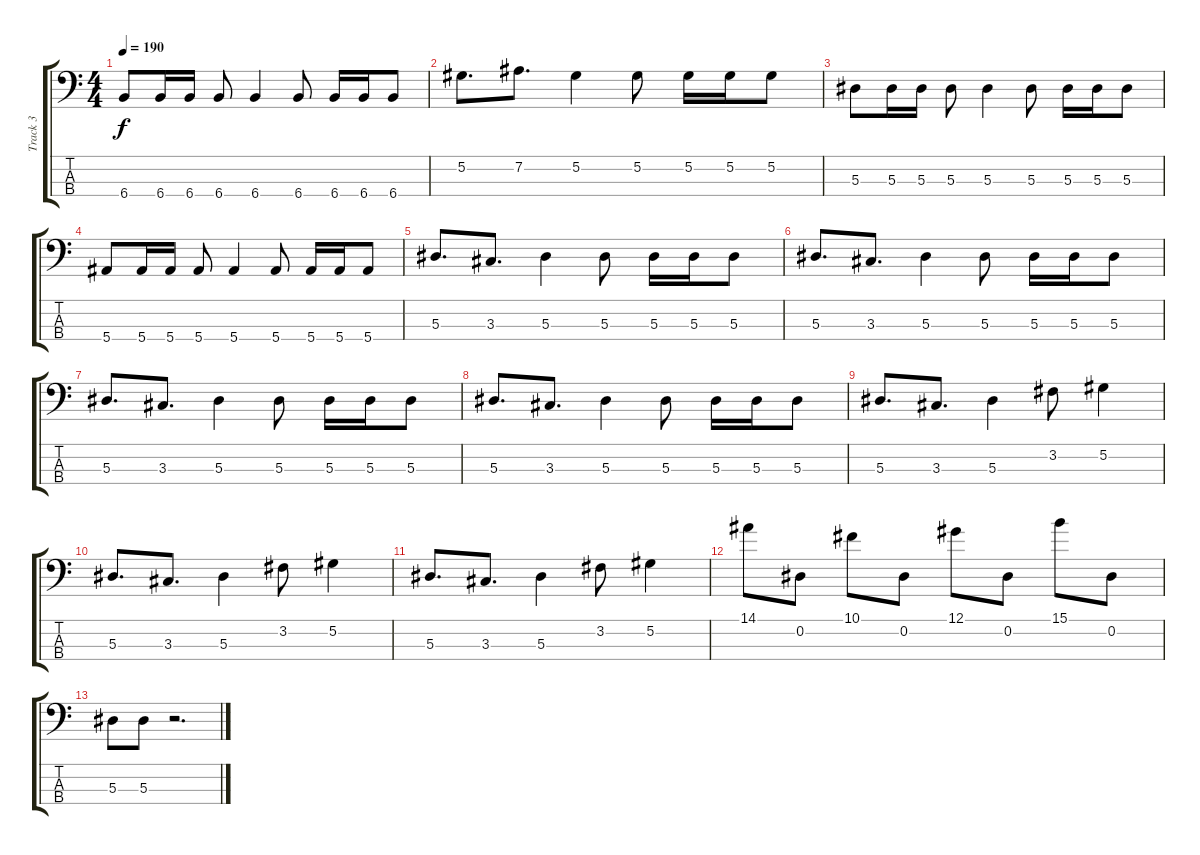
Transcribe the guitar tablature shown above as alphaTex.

\track ("Track 3" "Track 3") {instrument electricbassfinger}
\staff {score tabs}
\tuning (Ab2 Eb2 Bb1 F1) {hide}
\ts (4 4)
\tempo 190
\clef f4
\ks c
6.4.8{dy f} 6.4.16 6.4.16 6.4.8 6.4.4 6.4.8 6.4.16 6.4.16 6.4.8 |
5.2.8{d} 7.2.8{d} 5.2.4 5.2.8 5.2.16 5.2.16 5.2.8 |
5.3.8 5.3.16 5.3.16 5.3.8 5.3.4 5.3.8 5.3.16 5.3.16 5.3.8 |
5.4.8 5.4.16 5.4.16 5.4.8 5.4.4 5.4.8 5.4.16 5.4.16 5.4.8 |
5.3.8{d} 3.3.8{d} 5.3.4 5.3.8 5.3.16 5.3.16 5.3.8 |
5.3.8{d} 3.3.8{d} 5.3.4 5.3.8 5.3.16 5.3.16 5.3.8 |
5.3.8{d} 3.3.8{d} 5.3.4 5.3.8 5.3.16 5.3.16 5.3.8 |
5.3.8{d} 3.3.8{d} 5.3.4 5.3.8 5.3.16 5.3.16 5.3.8 |
5.3.8{d} 3.3.8{d} 5.3.4 3.2.8 5.2.4 |
5.3.8{d} 3.3.8{d} 5.3.4 3.2.8 5.2.4 |
5.3.8{d} 3.3.8{d} 5.3.4 3.2.8 5.2.4 |
14.1.8 0.2.8 10.1.8 0.2.8 12.1.8 0.2.8 15.1.8 0.2.8 |
5.3.8 5.3.8 r.2{d}
